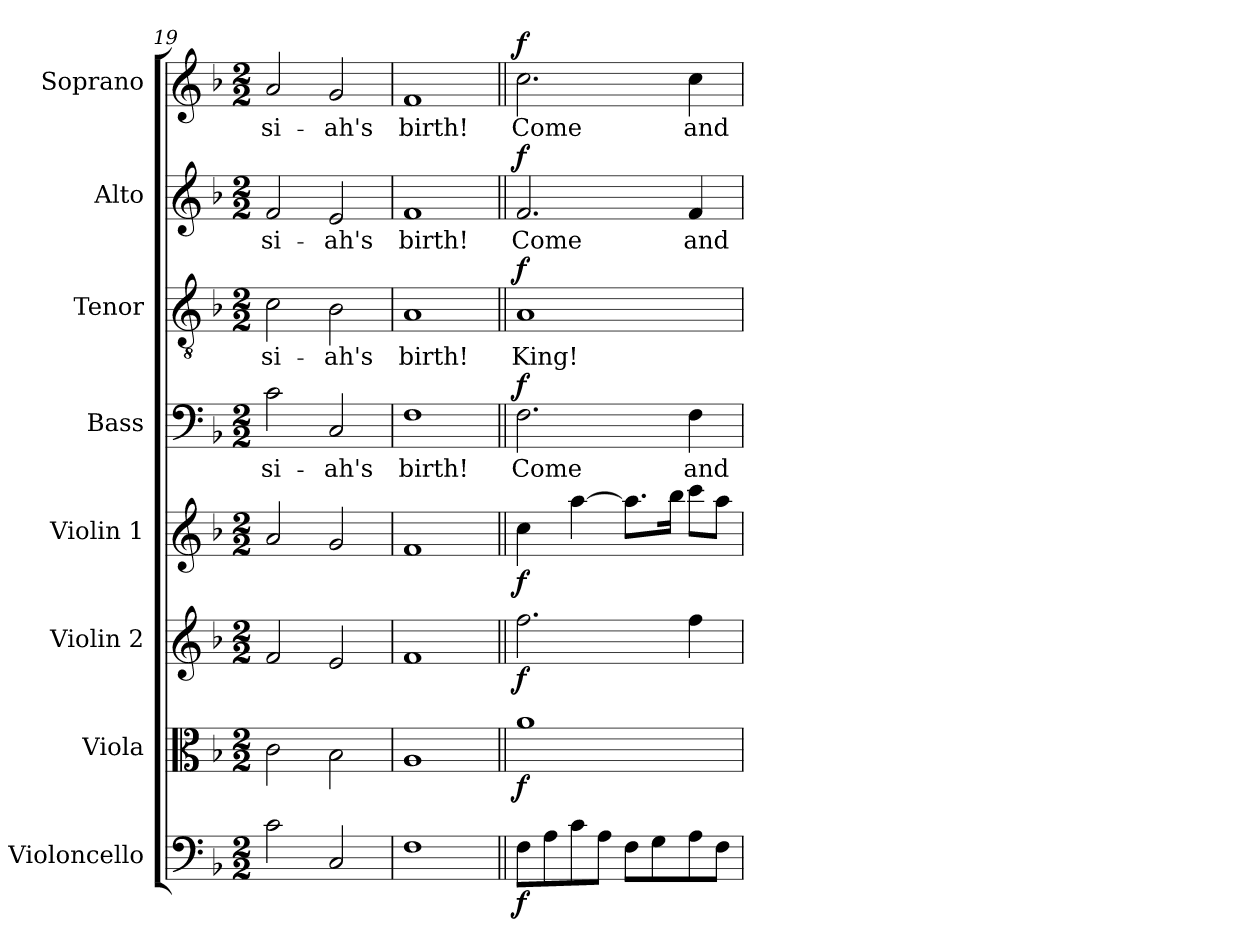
**kern	**dynam	**kern	**dynam	**kern	**dynam	**kern	**dynam	**kern	**text	**dynam	**kern	**text	**dynam	**kern	**text	**dynam	**kern	**text	**dynam
*part8	*part8	*part7	*part7	*part6	*part6	*part5	*part5	*part4	*part4	*part4	*part3	*part3	*part3	*part2	*part2	*part2	*part1	*part1	*part1
*staff8	*staff8	*staff7	*staff7	*staff6	*staff6	*staff5	*staff5	*staff4	*staff4	*staff4	*staff3	*staff3	*staff3	*staff2	*staff2	*staff2	*staff1	*staff1	*staff1
*I"Violoncello	*	*I"Viola	*	*I"Violin 2	*	*I"Violin 1	*	*I"Bass	*	*	*I"Tenor	*	*	*I"Alto	*	*	*I"Soprano	*	*
*I'Vc.	*	*I'Vla.	*	*I'Vln. 2	*	*I'Vln. 1	*	*I'B.	*	*	*I'T.	*	*	*I'A.	*	*	*I'S.	*	*
*clefF4	*	*clefC3	*	*clefG2	*	*clefG2	*	*clefF4	*	*	*clefGv2	*	*	*clefG2	*	*	*clefG2	*	*
*	*	*	*	*	*	*	*	*	*	*	*ITrd7c12	*	*	*	*	*	*	*	*
*k[b-]	*	*k[b-]	*	*k[b-]	*	*k[b-]	*	*k[b-]	*	*	*k[b-]	*	*	*k[b-]	*	*	*k[b-]	*	*
*F:	*	*F:	*	*F:	*	*F:	*	*F:	*	*	*F:	*	*	*F:	*	*	*F:	*	*
*M2/2	*	*M2/2	*	*M2/2	*	*M2/2	*	*M2/2	*	*	*M2/2	*	*	*M2/2	*	*	*M2/2	*	*
=19	=19	=19	=19	=19	=19	=19	=19	=19	=19	=19	=19	=19	=19	=19	=19	=19	=19	=19	=19
!	!	!	!	!	!	!	!	!	!LO:LY:b:color=#000000	!	!	!	!	!	!	!	!	!	!
!	!	!	!	!	!	!	!	!	!	!	!	!LO:LY:b:color=#000000	!	!	!	!	!	!	!
!	!	!	!	!	!	!	!	!	!	!	!	!	!	!	!LO:LY:b:color=#000000	!	!	!	!
!	!	!	!	!	!	!	!	!	!	!	!	!	!	!	!	!	!	!LO:LY:b:color=#000000	!
2ci\	.	2ci\	.	2fi/	.	2ai/	.	2ci\	-si-	.	2Ci\	-si-	.	2fi/	-si-	.	2ai/	-si-	.
!	!	!	!	!	!	!	!	!	!LO:LY:b:color=#000000	!	!	!	!	!	!	!	!	!	!
!	!	!	!	!	!	!	!	!	!	!	!	!LO:LY:b:color=#000000	!	!	!	!	!	!	!
!	!	!	!	!	!	!	!	!	!	!	!	!	!	!	!LO:LY:b:color=#000000	!	!	!	!
!	!	!	!	!	!	!	!	!	!	!	!	!	!	!	!	!	!	!LO:LY:b:color=#000000	!
2Ci/	.	2B-i\	.	2ei/	.	2gi/	.	2Ci/	-ah's	.	2BB-i\	-ah's	.	2ei/	-ah's	.	2gi/	-ah's	.
=20	=20	=20	=20	=20	=20	=20	=20	=20	=20	=20	=20	=20	=20	=20	=20	=20	=20	=20	=20
!	!	!	!	!	!	!	!	!	!LO:LY:b:color=#000000	!	!	!	!	!	!	!	!	!	!
!	!	!	!	!	!	!	!	!	!	!	!	!LO:LY:b:color=#000000	!	!	!	!	!	!	!
!	!	!	!	!	!	!	!	!	!	!	!	!	!	!	!LO:LY:b:color=#000000	!	!	!	!
!	!	!	!	!	!	!	!	!	!	!	!	!	!	!	!	!	!	!LO:LY:b:color=#000000	!
1Fi	.	1Ai	.	1fi	.	1fi	.	1Fi	birth!	.	1AAi	birth!	.	1fi	birth!	.	1fi	birth!	.
!!LO:LB:g=z
=21||	=21||	=21||	=21||	=21||	=21||	=21||	=21||	=21||	=21||	=21||	=21||	=21||	=21||	=21||	=21||	=21||	=21||	=21||	=21||
!	!	!	!	!	!	!	!	!	!LO:LY:b:color=#000000	!	!	!	!	!	!	!	!	!	!
!	!	!	!	!	!	!	!	!	!	!	!	!LO:LY:b:color=#000000	!	!	!	!	!	!	!
!	!	!	!	!	!	!	!	!	!	!	!	!	!	!	!LO:LY:b:color=#000000	!	!	!	!
!	!	!	!	!	!	!	!	!	!	!	!	!	!	!	!	!	!	!LO:LY:b:color=#000000	!
8Fi\L	f	1ai	f	2.ffi\	f	4cci\	f	2.Fi\	Come	f	1AAi	King!	f	2.fi/	Come	f	2.cci\	Come	f
8Ai\	.	.	.	.	.	.	.	.	.	.	.	.	.	.	.	.	.	.	.
8ci\	.	.	.	.	.	[4aai\	.	.	.	.	.	.	.	.	.	.	.	.	.
8Ai\J	.	.	.	.	.	.	.	.	.	.	.	.	.	.	.	.	.	.	.
8Fi\L	.	.	.	.	.	8.aai\L]	.	.	.	.	.	.	.	.	.	.	.	.	.
8Gi\	.	.	.	.	.	.	.	.	.	.	.	.	.	.	.	.	.	.	.
.	.	.	.	.	.	16bb-i\Jk	.	.	.	.	.	.	.	.	.	.	.	.	.
!	!	!	!	!	!	!	!	!	!LO:LY:b:color=#000000	!	!	!	!	!	!	!	!	!	!
!	!	!	!	!	!	!	!	!	!	!	!	!	!	!	!LO:LY:b:color=#000000	!	!	!	!
!	!	!	!	!	!	!	!	!	!	!	!	!	!	!	!	!	!	!LO:LY:b:color=#000000	!
8Ai\	.	.	.	4ffi\	.	8ccci\L	.	4Fi\	and	.	.	.	.	4fi/	and	.	4cci\	and	.
8Fi\J	.	.	.	.	.	8aai\J	.	.	.	.	.	.	.	.	.	.	.	.	.
=	=	=	=	=	=	=	=	=	=	=	=	=	=	=	=	=	=	=	=
*-	*-	*-	*-	*-	*-	*-	*-	*-	*-	*-	*-	*-	*-	*-	*-	*-	*-	*-	*-
